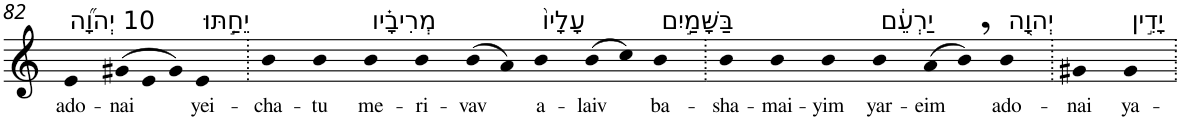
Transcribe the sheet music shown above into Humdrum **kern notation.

**kern	**text
*part1	*part1
*staff1	*staff1
*I"Piano	*
*I'Pno	*
!!LO:PB:g=z
*clefG2	*
*k[]	*
=82	=82
!LO:TX:a:t=10 יְהוָ֞ה	!
!	!LO:LY:b
4e	ado-
*Xtuplet	*
!	!LO:LY:b
(>12g#X	-nai
12e	.
12g#)	.
!LO:TX:a:t=יֵחַ֣תּוּ	!
!	!LO:LY:b
4e	yei-
=83.	=83.
!	!LO:LY:b
4b	-cha-
!	!LO:LY:b
4b	-tu
!LO:TX:a:t=מְרִיבָ֗יו	!
!	!LO:LY:b
4b	me-
!	!LO:LY:b
4b	-ri-
!	!LO:LY:b
(>8b	-vav
8a)	.
!LO:TX:a:t=עָלָיו֙	!
!	!LO:LY:b
4b	a-
!	!LO:LY:b
(>8b	-laiv
8cc)	.
!LO:TX:a:t=בַּשָּׁמַ֣יִם	!
!	!LO:LY:b
4b	ba-
=84.	=84.
!	!LO:LY:b
4b	-sha-
!	!LO:LY:b
4b	-mai-
!	!LO:LY:b
4b	-yim
!LO:TX:a:t=יַרְעֵ֔ם	!
!	!LO:LY:b
4b	yar-
!	!LO:LY:b
(>8a	-eim
8b,)	.
!LO:TX:a:t=יְהוָ֖ה	!
!	!LO:LY:b
4b	ado-
=85.	=85.
!	!LO:LY:b
4g#X	-nai
!LO:TX:a:t=יָדִ֣ין	!
!	!LO:LY:b
4g#	ya-
=.	=.
*-	*-
